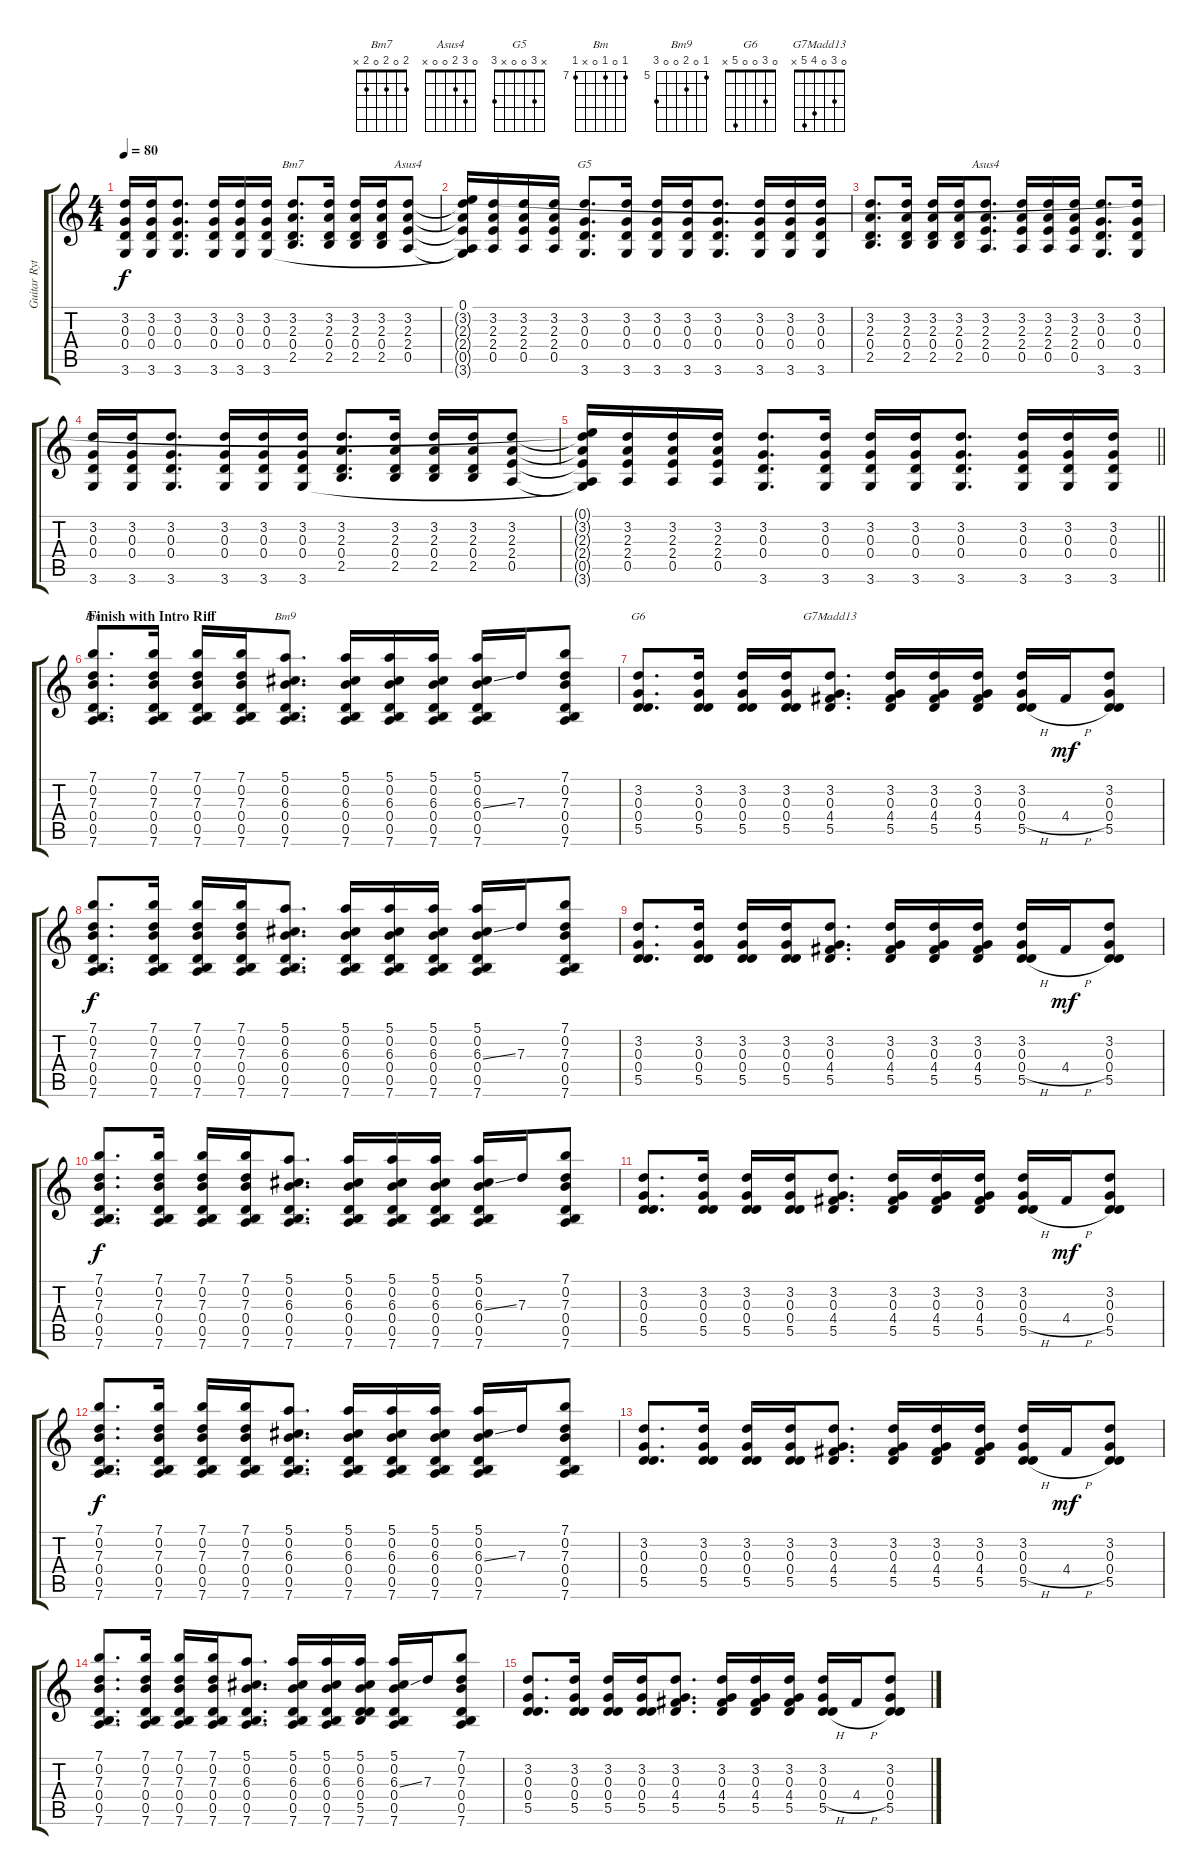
\track ("Guitar Rythem" "Guitar Ryt") {solo instrument acousticguitarnylon}
\staff {score tabs}
\tuning (E4 B3 G3 D3 A2 E2) {hide}
\chord ("Bm7" 2 0 2 0 2 x)
\chord ("Asus4" x 3 2 2 0 x) {barre 2}
\chord ("G5" x 3 0 0 x 3)
\chord ("Asus4" 0 3 2 0 0 x)
\chord ("Bm" 7 0 7 0 x 7) {firstfret 7}
\chord ("Bm9" 5 0 6 0 0 7) {firstfret 5}
\chord ("G6" 0 3 0 0 5 x)
\chord ("G7Madd13" 0 3 0 4 5 x)
\ts (4 4)
\tempo 80
\clef g2
\ks c
(3.2 0.3 0.4 3.6).16{dy f} (3.2 0.3 0.4 3.6).16 (3.2 0.3 0.4 3.6).8{d} (3.2 0.3 0.4 3.6).16 (3.2 0.3 0.4 3.6).16 (3.2 0.3 0.4 3.6).16 (3.2 2.3 0.4 2.5).8{d ch "Bm7"} (3.2 2.3 0.4 2.5).16 (3.2 2.3 0.4 2.5).16 (3.2 2.3 0.4 2.5).16 (3.2 2.3 2.4 0.5).8{ch "Asus4"} |
(0.1{t} 3.2{t} 2.3{t} 2.4{t} 0.5{t} 3.6{t}).16 (3.2 2.3 2.4 0.5).16 (3.2 2.3 2.4 0.5).16 (3.2 2.3 2.4 0.5).16 (3.2 0.3 0.4 3.6).8{d ch "G5"} (3.2 0.3 0.4 3.6).16 (3.2 0.3 0.4 3.6).16 (3.2 0.3 0.4 3.6).16 (3.2 0.3 0.4 3.6).8{d} (3.2 0.3 0.4 3.6).16 (3.2 0.3 0.4 3.6).16 (3.2 0.3 0.4 3.6).16 |
(3.2 2.3 0.4 2.5).8{d} (3.2 2.3 0.4 2.5).16 (3.2 2.3 0.4 2.5).16 (3.2 2.3 0.4 2.5).16 (3.2 2.3 2.4 0.5).8{d ch "Asus4"} (3.2 2.3 2.4 0.5).16 (3.2 2.3 2.4 0.5).16 (3.2 2.3 2.4 0.5).16 (3.2 0.3 0.4 3.6).8{d} (3.2 0.3 0.4 3.6).16 |
(3.2 0.3 0.4 3.6).16 (3.2 0.3 0.4 3.6).16 (3.2 0.3 0.4 3.6).8{d} (3.2 0.3 0.4 3.6).16 (3.2 0.3 0.4 3.6).16 (3.2 0.3 0.4 3.6).16 (3.2 2.3 0.4 2.5).8{d} (3.2 2.3 0.4 2.5).16 (3.2 2.3 0.4 2.5).16 (3.2 2.3 0.4 2.5).16 (3.2 2.3 2.4 0.5).8 |
\barLineRight lightlight
(0.1{t} 3.2{t} 2.3{t} 2.4{t} 0.5{t} 3.6{t}).16 (3.2 2.3 2.4 0.5).16 (3.2 2.3 2.4 0.5).16 (3.2 2.3 2.4 0.5).16 (3.2 0.3 0.4 3.6).8{d} (3.2 0.3 0.4 3.6).16 (3.2 0.3 0.4 3.6).16 (3.2 0.3 0.4 3.6).16 (3.2 0.3 0.4 3.6).8{d} (3.2 0.3 0.4 3.6).16 (3.2 0.3 0.4 3.6).16 (3.2 0.3 0.4 3.6).16 |
\section ("" "Finish with Intro Riff")
(7.1 0.2 7.3 0.4 0.5 7.6).8{d ch "Bm"} (7.1 0.2 7.3 0.4 0.5 7.6).16 (7.1 0.2 7.3 0.4 0.5 7.6).16 (7.1 0.2 7.3 0.4 0.5 7.6).16 (5.1 0.2 6.3 0.4 0.5 7.6).8{d ch "Bm9"} (5.1 0.2 6.3 0.4 0.5 7.6).16 (5.1 0.2 6.3 0.4 0.5 7.6).16 (5.1 0.2 6.3 0.4 0.5 7.6).16 (5.1 0.2 6.3{ss} 0.4 0.5 7.6).16 7.3.16 (7.1 0.2 7.3 0.4 0.5 7.6).8 |
(3.2 0.3 0.4 5.5).8{d ch "G6"} (3.2 0.3 0.4 5.5).16 (3.2 0.3 0.4 5.5).16 (3.2 0.3 0.4 5.5).16 (3.2 0.3 4.4 5.5).8{d ch "G7Madd13"} (3.2 0.3 4.4 5.5).16 (3.2 0.3 4.4 5.5).16 (3.2 0.3 4.4 5.5).16 (3.2 0.3 0.4{h} 5.5).16 4.4{h}.16{dy mf} (3.2 0.3 0.4 5.5).8 |
(7.1 0.2 7.3 0.4 0.5 7.6).8{d dy f} (7.1 0.2 7.3 0.4 0.5 7.6).16 (7.1 0.2 7.3 0.4 0.5 7.6).16 (7.1 0.2 7.3 0.4 0.5 7.6).16 (5.1 0.2 6.3 0.4 0.5 7.6).8{d} (5.1 0.2 6.3 0.4 0.5 7.6).16 (5.1 0.2 6.3 0.4 0.5 7.6).16 (5.1 0.2 6.3 0.4 0.5 7.6).16 (5.1 0.2 6.3{ss} 0.4 0.5 7.6).16 7.3.16 (7.1 0.2 7.3 0.4 0.5 7.6).8 |
(3.2 0.3 0.4 5.5).8{d} (3.2 0.3 0.4 5.5).16 (3.2 0.3 0.4 5.5).16 (3.2 0.3 0.4 5.5).16 (3.2 0.3 4.4 5.5).8{d} (3.2 0.3 4.4 5.5).16 (3.2 0.3 4.4 5.5).16 (3.2 0.3 4.4 5.5).16 (3.2 0.3 0.4{h} 5.5).16 4.4{h}.16{dy mf} (3.2 0.3 0.4 5.5).8 |
(7.1 0.2 7.3 0.4 0.5 7.6).8{d dy f} (7.1 0.2 7.3 0.4 0.5 7.6).16 (7.1 0.2 7.3 0.4 0.5 7.6).16 (7.1 0.2 7.3 0.4 0.5 7.6).16 (5.1 0.2 6.3 0.4 0.5 7.6).8{d} (5.1 0.2 6.3 0.4 0.5 7.6).16 (5.1 0.2 6.3 0.4 0.5 7.6).16 (5.1 0.2 6.3 0.4 0.5 7.6).16 (5.1 0.2 6.3{ss} 0.4 0.5 7.6).16 7.3.16 (7.1 0.2 7.3 0.4 0.5 7.6).8 |
(3.2 0.3 0.4 5.5).8{d} (3.2 0.3 0.4 5.5).16 (3.2 0.3 0.4 5.5).16 (3.2 0.3 0.4 5.5).16 (3.2 0.3 4.4 5.5).8{d} (3.2 0.3 4.4 5.5).16 (3.2 0.3 4.4 5.5).16 (3.2 0.3 4.4 5.5).16 (3.2 0.3 0.4{h} 5.5).16 4.4{h}.16{dy mf} (3.2 0.3 0.4 5.5).8 |
(7.1 0.2 7.3 0.4 0.5 7.6).8{d dy f} (7.1 0.2 7.3 0.4 0.5 7.6).16 (7.1 0.2 7.3 0.4 0.5 7.6).16 (7.1 0.2 7.3 0.4 0.5 7.6).16 (5.1 0.2 6.3 0.4 0.5 7.6).8{d} (5.1 0.2 6.3 0.4 0.5 7.6).16 (5.1 0.2 6.3 0.4 0.5 7.6).16 (5.1 0.2 6.3 0.4 0.5 7.6).16 (5.1 0.2 6.3{ss} 0.4 0.5 7.6).16 7.3.16 (7.1 0.2 7.3 0.4 0.5 7.6).8 |
(3.2 0.3 0.4 5.5).8{d} (3.2 0.3 0.4 5.5).16 (3.2 0.3 0.4 5.5).16 (3.2 0.3 0.4 5.5).16 (3.2 0.3 4.4 5.5).8{d} (3.2 0.3 4.4 5.5).16 (3.2 0.3 4.4 5.5).16 (3.2 0.3 4.4 5.5).16 (3.2 0.3 0.4{h} 5.5).16 4.4{h}.16{dy mf} (3.2 0.3 0.4 5.5).8 |
(7.1 0.2 7.3 0.4 0.5 7.6).8{d volume 0} (7.1 0.2 7.3 0.4 0.5 7.6).16 (7.1 0.2 7.3 0.4 0.5 7.6).16 (7.1 0.2 7.3 0.4 0.5 7.6).16 (5.1 0.2 6.3 0.4 0.5 7.6).8{d} (5.1 0.2 6.3 0.4 0.5 7.6).16 (5.1 0.2 6.3 0.4 0.5 7.6).16 (5.1 0.2 6.3 0.4 5.5 7.6).16 (5.1 0.2 6.3{ss} 0.4 0.5 7.6).16 7.3.16 (7.1 0.2 7.3 0.4 0.5 7.6).8 |
(3.2 0.3 0.4 5.5).8{d} (3.2 0.3 0.4 5.5).16 (3.2 0.3 0.4 5.5).16 (3.2 0.3 0.4 5.5).16 (3.2 0.3 4.4 5.5).8{d} (3.2 0.3 4.4 5.5).16 (3.2 0.3 4.4 5.5).16 (3.2 0.3 4.4 5.5).16 (3.2 0.3 0.4{h} 5.5).16 4.4{h}.16 (3.2 0.3 0.4 5.5).8
